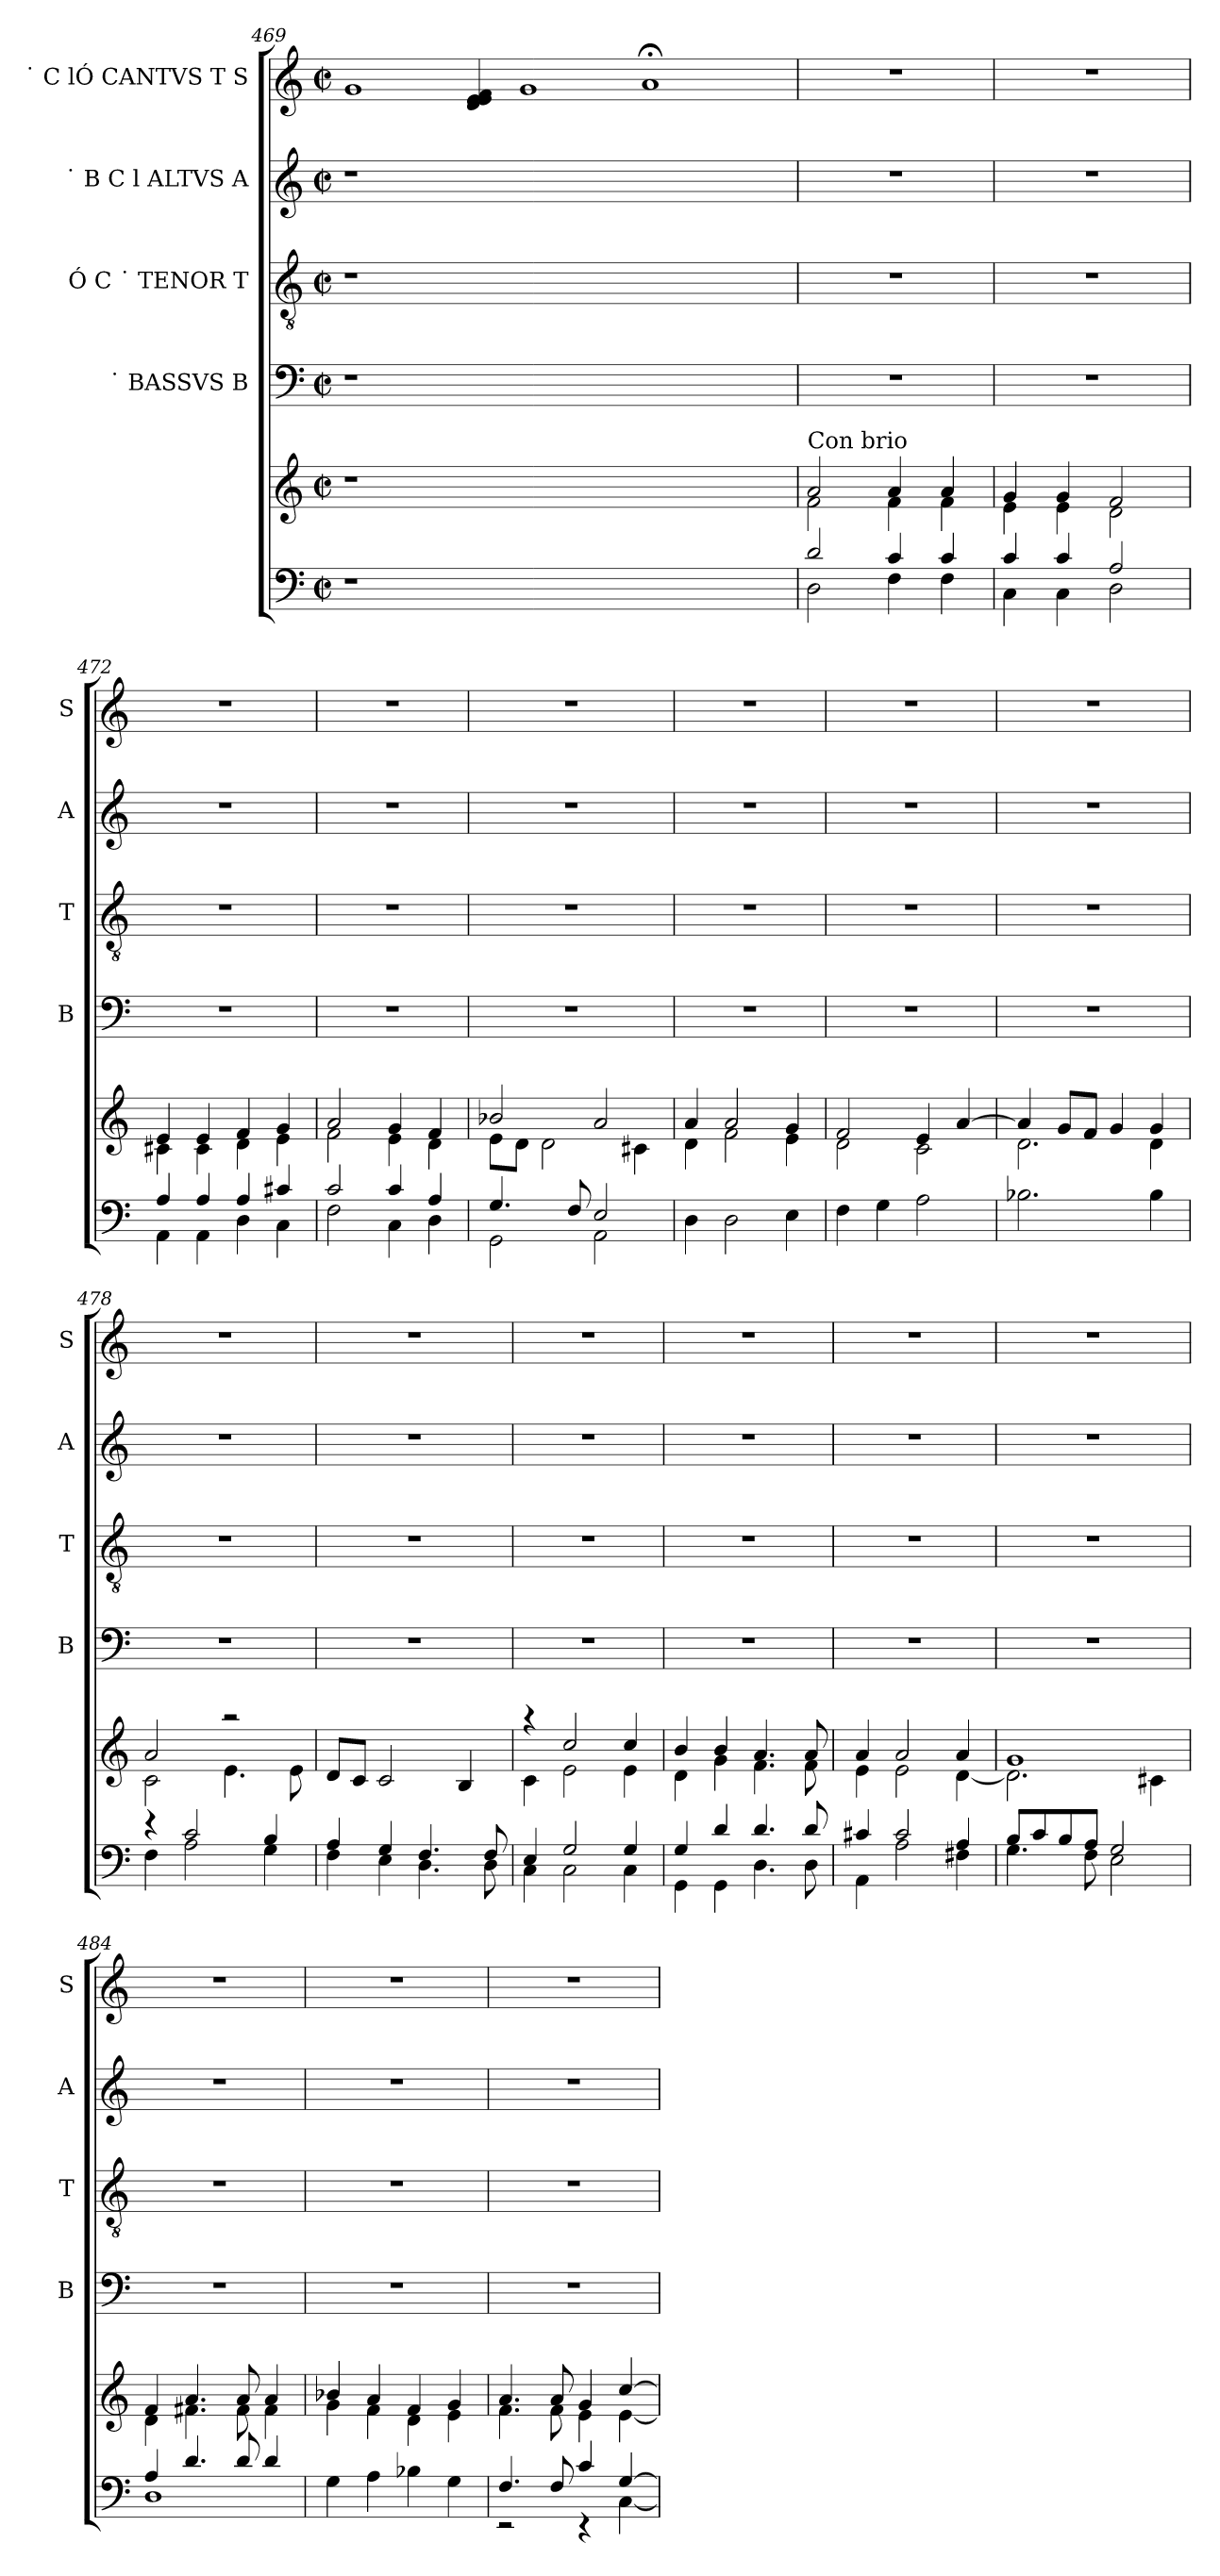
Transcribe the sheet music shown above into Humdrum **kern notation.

**kern	**kern	**kern	**kern	**kern	**kern
*part6	*part5	*part4	*part3	*part2	*part1
*staff6	*staff5	*staff4	*staff3	*staff2	*staff1
*	*	*I"˙ BASSVS B	*I"Ó C ˙ TENOR T	*I"˙ B C l ALTVS A	*I"˙ C lÓ CANTVS T S
*	*	*I'B	*I'T	*I'A	*I'S
!!LO:PB:g=z
*clefF4	*clefG2	*clefF4	*clefGv2	*clefG2	*clefG2
*k[]	*k[]	*k[]	*k[]	*k[]	*k[]
*C:	*C:	*C:	*C:	*C:	*C:
*M2/2	*M2/2	*M2/2	*M2/2	*M2/2	*M2/2
*met(c|)	*met(c|)	*met(c|)	*met(c|)	*met(c|)	*met(c|)
=469	=469	=469	=469	=469	=469
1r	1r	1r	1r	1r	1g
0ryy	0ryy	0ryy	0ryy	0ryy	4d/ 4e/ 4e/ 4f/
.	.	.	.	.	1g
.	.	.	.	.	1a;
4ryy	4ryy	4ryy	4ryy	4ryy	.
!!LO:LB:g=z
=470	=470	=470	=470	=470	=470
*	*MM240	*	*	*	*
*^	*^	*	*	*	*
!	!	!LO:TX:a:t=Con brio	!	!	!	!	!
2d/	2D\	2a/	2f\	1r	1r	1r	1r
4c/	4F\	4a/	4f\	.	.	.	.
4c/	4F\	4a/	4f\	.	.	.	.
=471	=471	=471	=471	=471	=471	=471	=471
4c/	4C\	4g/	4e\	1r	1r	1r	1r
4c/	4C\	4g/	4e\	.	.	.	.
2A/	2D\	2f/	2d\	.	.	.	.
=472	=472	=472	=472	=472	=472	=472	=472
4A/	4AA\	4e/	4c#X\	1r	1r	1r	1r
4A/	4AA\	4e/	4c#\	.	.	.	.
4A/	4D\	4f/	4d\	.	.	.	.
4c#/	4C\	4g/	4e\	.	.	.	.
=473	=473	=473	=473	=473	=473	=473	=473
2c/	2F\	2a/	2f\	1r	1r	1r	1r
4c/	4C\	4g/	4e\	.	.	.	.
4A/	4D\	4f/	4d\	.	.	.	.
=474	=474	=474	=474	=474	=474	=474	=474
4.G/	2GG\	2b-X/	8e\L	1r	1r	1r	1r
.	.	.	8d\J	.	.	.	.
.	.	.	2d\	.	.	.	.
8F/	.	.	.	.	.	.	.
2E/	2AA\	2a/	.	.	.	.	.
.	.	.	4c#X\	.	.	.	.
*v	*v	*	*	*	*	*	*
!!LO:LB:g=z
=475	=475	=475	=475	=475	=475	=475
4D\	4a/	4d\	1r	1r	1r	1r
2D\	2a/	2f\	.	.	.	.
4E\	4g/	4e\	.	.	.	.
=476	=476	=476	=476	=476	=476	=476
4F\	2f/	2d\	1r	1r	1r	1r
4G\	.	.	.	.	.	.
2A\	4e/	2c\	.	.	.	.
.	[>4a/	.	.	.	.	.
=477	=477	=477	=477	=477	=477	=477
2.B-X\	4a/]	2.d\	1r	1r	1r	1r
.	8g/L	.	.	.	.	.
.	8f/J	.	.	.	.	.
.	4g/	.	.	.	.	.
4B-\	4g/	4d\	.	.	.	.
=478	=478	=478	=478	=478	=478	=478
*^	*	*	*	*	*	*
4re	4F\	2a/	2c\	1r	1r	1r	1r
2c/	2A\	.	.	.	.	.	.
.	.	2raa	4.e\	.	.	.	.
4B/	4G\	.	.	.	.	.	.
.	.	.	8e\	.	.	.	.
*	*	*v	*v	*	*	*	*
=479	=479	=479	=479	=479	=479	=479
4A/	4F\	8d/L	1r	1r	1r	1r
.	.	8c/J	.	.	.	.
4G/	4E\	2c/	.	.	.	.
4.F/	4.D\	.	.	.	.	.
.	.	4B/	.	.	.	.
8F/	8D\	.	.	.	.	.
!!LO:LB:g=z
=480	=480	=480	=480	=480	=480	=480
*	*	*^	*	*	*	*
4E/	4C\	4raa	4c\	1r	1r	1r	1r
2G/	2C\	2cc/	2e\	.	.	.	.
4G/	4C\	4cc/	4e\	.	.	.	.
=481	=481	=481	=481	=481	=481	=481	=481
4G/	4GG\	4b/	4d\	1r	1r	1r	1r
4d/	4GG\	4b/	4g\	.	.	.	.
4.d/	4.D\	4.a/	4.f\	.	.	.	.
8d/	8D\	8a/	8f\	.	.	.	.
=482	=482	=482	=482	=482	=482	=482	=482
4c#X/	4AA\	4a/	4e\	1r	1r	1r	1r
2c#/	2A\	2a/	2e\	.	.	.	.
4A/	4F#X\	4a/	[<4d\	.	.	.	.
=483	=483	=483	=483	=483	=483	=483	=483
8B/L	4.G\	1g	2.d\]	1r	1r	1r	1r
8c/	.	.	.	.	.	.	.
8B/	.	.	.	.	.	.	.
8A/J	8F\	.	.	.	.	.	.
2G/	2E\	.	.	.	.	.	.
.	.	.	4c#X\	.	.	.	.
=484	=484	=484	=484	=484	=484	=484	=484
4A/	1D	4f/	4d\	1r	1r	1r	1r
4.d/	.	4.a/	4.f#X\	.	.	.	.
8d/	.	8a/	8f#\	.	.	.	.
4d/	.	4a/	4f#\	.	.	.	.
*v	*v	*	*	*	*	*	*
!!LO:LB:g=z
=485	=485	=485	=485	=485	=485	=485
4G\	4b-X/	4g\	1r	1r	1r	1r
4A\	4a/	4f\	.	.	.	.
4B-X\	4f/	4d\	.	.	.	.
4G\	4g/	4e\	.	.	.	.
=486	=486	=486	=486	=486	=486	=486
*^	*	*	*	*	*	*
4.F/	2rEE	4.a/	4.f\	1r	1r	1r	1r
8F/	.	8a/	8f\	.	.	.	.
4c/	4rEE	4g/	4e\	.	.	.	.
[>4G/	[<4C\	[>4cc/	[<4e\	.	.	.	.
*v	*v	*	*	*	*	*	*
*	*v	*v	*	*	*	*
=	=	=	=	=	=
*-	*-	*-	*-	*-	*-
